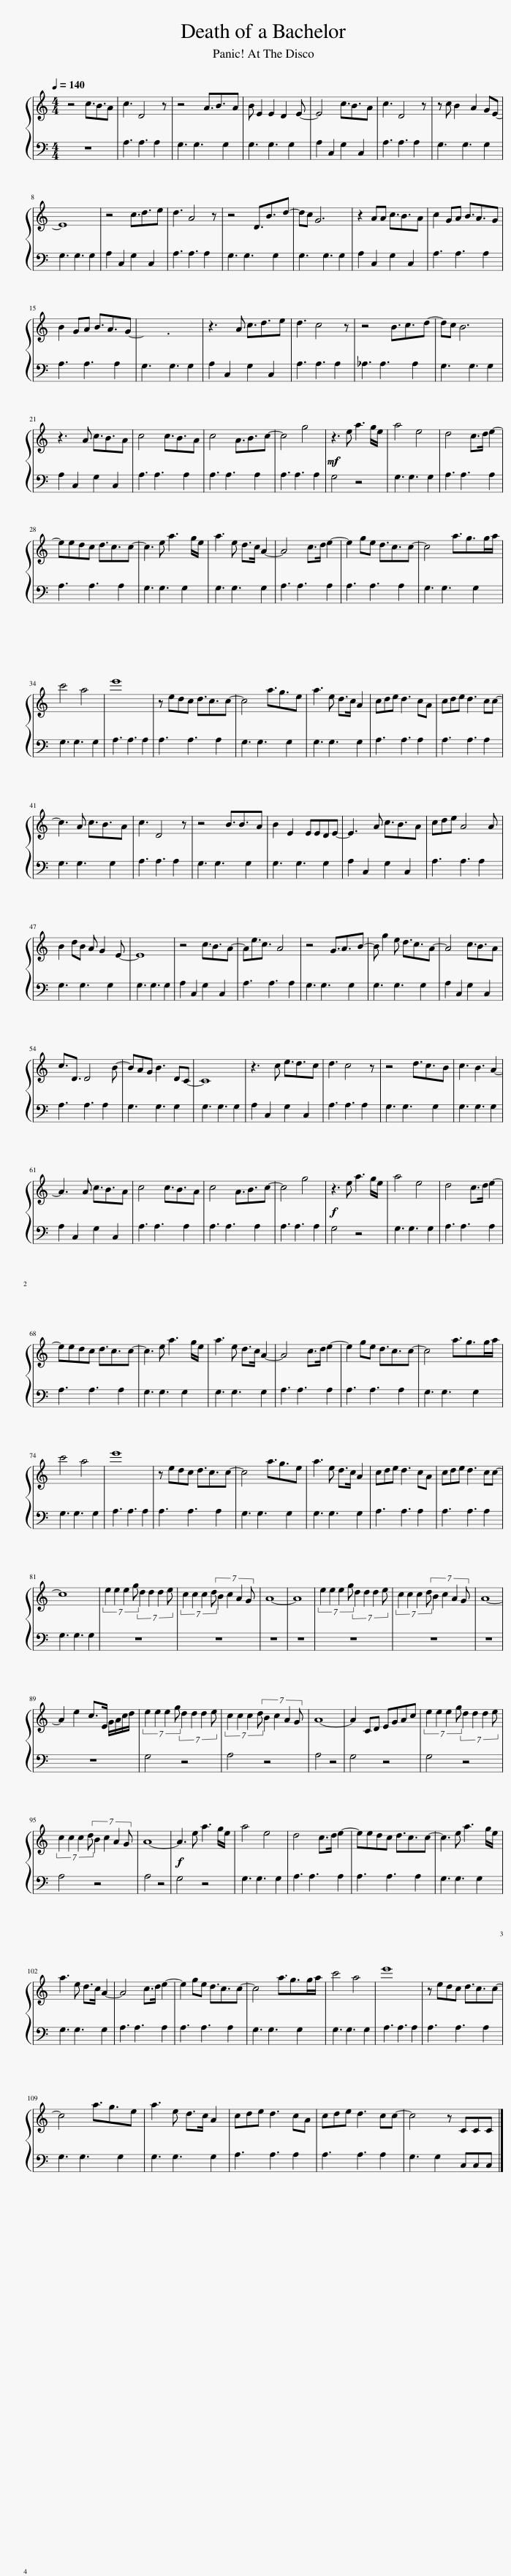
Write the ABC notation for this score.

X:1
%%score { 1 | 2 }
L:1/8
Q:1/4=140
M:4/4
I:linebreak $
K:C
V:1 treble
V:2 bass
V:1
 z4 c3/2B3/2A | c3 D4 z | z4 A3/2B3/2A | B E2 E2 D2 E- | E4 c3/2B3/2A | %5
 c3 D4 z | z c B2 A2 GE- |$ E8 | z4 c3/2d3/2e | d3 A4 z | %10
 z4 D3/2B3/2d- | dc G6 | z2 AA c3/2B3/2A | c2 GA B3/2A3/2G |$ B2 GA B3/2A3/2G- | %15
 xx x6 | z3 A c3/2d3/2e | d3 c4 z | z4 B3/2c3/2d- | dc B6 |$ %20
 z3 A c3/2B3/2A | c4 c3/2B3/2A | c4 A3/2B3/2c- | c4 g4 |!mf! z3 e a3 g/e/ | %25
 a4 e4 | d4 c>d e2- |$ eedc d3/2c3/2c- | c3 e a3 g/e/ | a3 e d>c A2- | %30
 A4 c>d e2- | e2 ge d3/2c3/2c- | c4 a3/2g>ga/ |$ c'4 a4 | e'8 | %35
 z edc d3/2c3/2c- | c4 a3/2g3/2e | a3 e d>c A2 | cde d3 cA | cde d3 cc- |$ %40
 c3 A c3/2B3/2A | c3 D4 z | z4 B3/2B3/2A | B2 E2 EEDE- | E3 A c3/2B3/2A | %45
 cde A4 A |$ B2 dB A G2 E- | E8 | z4 c3/2B3/2A- | Ae3/2c3/2 A4 | %50
 z4 G3/2A3/2B- | B g2 e d3/2c3/2A- | A4 c3/2B3/2A |$ c3/2D3/2 D4 B- | BAG B3 DC- | %55
 C8 | z3 c e3/2d3/2c | d3 c4 z | z4 d3/2c3/2B | c3 B3 A2- |$ %60
 A3 A c3/2B3/2A | c4 c3/2B3/2A | c4 A3/2B3/2c- | c4 g4 |!f! z3 e a3 g/e/ | %65
 a4 e4 | d4 c>d e2- |$ eedc d3/2c3/2c- | c3 e a3 g/e/ | a3 e d>c A2- | %70
 A4 c>d e2- | e2 ge d3/2c3/2c- | c4 a3/2g>ga/ |$ c'4 a4 | e'8 | %75
 z edc d3/2c3/2c- | c4 a3/2g3/2e | a3 e d>c A2 | cde d3 cA | cde d3 cc- |$ %80
 c8 | (7:4:4e2 e2 e2 g (7:4:4d2 d2 d2 e | (7:4:4c2 c2 c2 d (7:4:4B2 c2 A2 G | A8- | A8 | %85
 (7:4:4e2 e2 e2 g (7:4:4d2 d2 d2 e | (7:4:4c2 c2 c2 d (7:4:4B2 c2 A2 G | A8- |$ A2 e2 c>E G/A/c/d/ | (7:4:4e2 e2 e2 g (7:4:4d2 d2 d2 e | %90
 (7:4:4c2 c2 c2 d (7:4:4B2 c2 A2 G | A8- | A2 CD EGAc | (7:4:4e2 e2 e2 g (7:4:4d2 d2 d2 e |$ (7:4:4c2 c2 c2 d (7:4:4B2 c2 A2 G | %95
 A8- |!f! A3 e a3 g/e/ | a4 e4 | d4 c>d e2- | eedc d3/2c3/2c- | %100
 c3 e a3 g/e/ |$ a3 e d>c A2- | A4 c>d e2- | e2 ge d3/2c3/2c- | c4 a3/2g>ga/ | %105
 c'4 a4 | e'8 | z edc d3/2c3/2c- |$ c4 a3/2g3/2e | a3 e d>c A2 | %110
 cde d3 cA | cde d3 cc- | c4 z CCC |] %113
V:2
 z8 | A,3 A,3 A,2 | G,3 G,3 G,2 | G,3 G,3 G,2 | A,2 C,2 G,2 C,2 | %5
 A,3 A,3 A,2 | G,3 G,3 G,2 |$ G,3 G,3 G,2 | A,2 C,2 G,2 C,2 | A,3 A,3 A,2 | %10
 G,3 G,3 G,2 | G,3 G,3 G,2 | A,2 C,2 G,2 C,2 | A,3 A,3 A,2 |$ A,3 A,3 A,2 | %15
 G,3 G,3 G,2 | A,2 C,2 G,2 C,2 | A,3 A,3 A,2 | _A,3 A,3 A,2 | G,3 G,3 G,2 |$ %20
 A,2 C,2 G,2 C,2 | A,3 A,3 A,2 | A,3 A,3 A,2 | A,3 A,3 A,2 | G,4 z4 | %25
 G,3 G,3 G,2 | A,3 A,3 A,2 |$ A,3 A,3 A,2 | G,3 G,3 G,2 | G,3 G,3 G,2 | %30
 A,3 A,3 A,2 | A,3 A,3 A,2 | G,3 G,3 G,2 |$ G,3 G,3 G,2 | A,3 A,3 A,2 | %35
 A,3 A,3 A,2 | G,3 G,3 G,2 | G,3 G,3 G,2 | A,3 A,3 A,2 | A,3 A,3 A,2 |$ %40
 G,3 G,3 G,2 | A,3 A,3 A,2 | G,3 G,3 G,2 | G,3 G,3 G,2 | A,2 C,2 G,2 C,2 | %45
 A,3 A,3 A,2 |$ G,3 G,3 G,2 | G,3 G,3 G,2 | A,2 C,2 G,2 C,2 | A,3 A,3 A,2 | %50
 G,3 G,3 G,2 | G,3 G,3 G,2 | A,2 C,2 G,2 C,2 |$ A,3 A,3 A,2 | G,3 G,3 G,2 | %55
 G,3 G,3 G,2 | A,2 C,2 G,2 C,2 | A,3 A,3 A,2 | G,3 G,3 G,2 | G,3 G,3 G,2 |$ %60
 A,2 C,2 G,2 C,2 | A,3 A,3 A,2 | A,3 A,3 A,2 | A,3 A,3 A,2 | G,4 z4 | %65
 G,3 G,3 G,2 | A,3 A,3 A,2 |$ A,3 A,3 A,2 | G,3 G,3 G,2 | G,3 G,3 G,2 | %70
 A,3 A,3 A,2 | A,3 A,3 A,2 | G,3 G,3 G,2 |$ G,3 G,3 G,2 | A,3 A,3 A,2 | %75
 A,3 A,3 A,2 | G,3 G,3 G,2 | G,3 G,3 G,2 | A,3 A,3 A,2 | A,3 A,3 A,2 |$ %80
 G,3 G,3 G,2 | z8 | z8 | z8 | z8 | %85
 z8 | z8 | z8 |$ z8 | G,4 z4 | %90
 A,4 z4 | A,4 z4 | G,4 z4 | G,4 z4 |$ A,4 z4 | %95
 A,4 z4 | G,4 z4 | G,3 G,3 G,2 | A,3 A,3 A,2 | A,3 A,3 A,2 | %100
 G,3 G,3 G,2 |$ G,3 G,3 G,2 | A,3 A,3 A,2 | A,3 A,3 A,2 | G,3 G,3 G,2 | %105
 G,3 G,3 G,2 | A,3 A,3 A,2 | A,3 A,3 A,2 |$ G,3 G,3 G,2 | G,3 G,3 G,2 | %110
 A,3 A,3 A,2 | A,3 A,3 A,2 | G,3 G,2 C,C,C, |] %113
